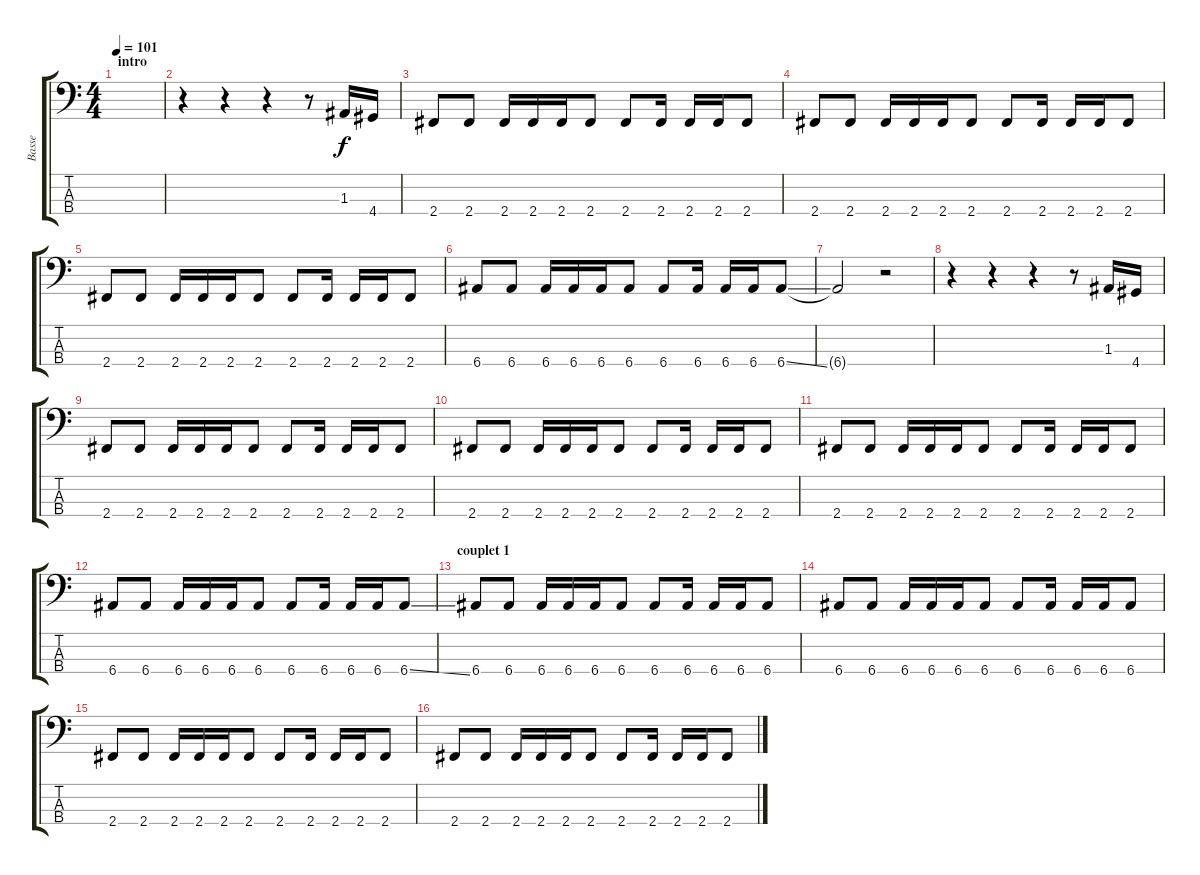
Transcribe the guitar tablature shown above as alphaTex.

\track ("Basse" "Basse") {instrument electricbassfinger}
\staff {score tabs}
\tuning (G2 D2 A1 E1) {hide}
\ts (4 4)
\section ("" "intro")
\tempo 101
\clef f4
\ks c
|
r.4 r.4 r.4 r.8 1.3.16 4.4.16 |
2.4.8 2.4.8 2.4.16 2.4.16 2.4.16 2.4.8 2.4.8 2.4.16 2.4.16 2.4.16 2.4.8 |
2.4.8 2.4.8 2.4.16 2.4.16 2.4.16 2.4.8 2.4.8 2.4.16 2.4.16 2.4.16 2.4.8 |
2.4.8 2.4.8 2.4.16 2.4.16 2.4.16 2.4.8 2.4.8 2.4.16 2.4.16 2.4.16 2.4.8 |
6.4.8 6.4.8 6.4.16 6.4.16 6.4.16 6.4.8 6.4.8 6.4.16 6.4.16 6.4.16 6.4{ss}.8 |
6.4{t}.2 r.2 |
r.4 r.4 r.4 r.8 1.3.16 4.4.16 |
2.4.8 2.4.8 2.4.16 2.4.16 2.4.16 2.4.8 2.4.8 2.4.16 2.4.16 2.4.16 2.4.8 |
2.4.8 2.4.8 2.4.16 2.4.16 2.4.16 2.4.8 2.4.8 2.4.16 2.4.16 2.4.16 2.4.8 |
2.4.8 2.4.8 2.4.16 2.4.16 2.4.16 2.4.8 2.4.8 2.4.16 2.4.16 2.4.16 2.4.8 |
6.4.8 6.4.8 6.4.16 6.4.16 6.4.16 6.4.8 6.4.8 6.4.16 6.4.16 6.4.16 6.4{ss}.8 |
\section ("" "couplet 1")
6.4.8 6.4.8 6.4.16 6.4.16 6.4.16 6.4.8 6.4.8 6.4.16 6.4.16 6.4.16 6.4.8 |
6.4.8 6.4.8 6.4.16 6.4.16 6.4.16 6.4.8 6.4.8 6.4.16 6.4.16 6.4.16 6.4.8 |
2.4.8 2.4.8 2.4.16 2.4.16 2.4.16 2.4.8 2.4.8 2.4.16 2.4.16 2.4.16 2.4.8 |
2.4.8 2.4.8 2.4.16 2.4.16 2.4.16 2.4.8 2.4.8 2.4.16 2.4.16 2.4.16 2.4.8
